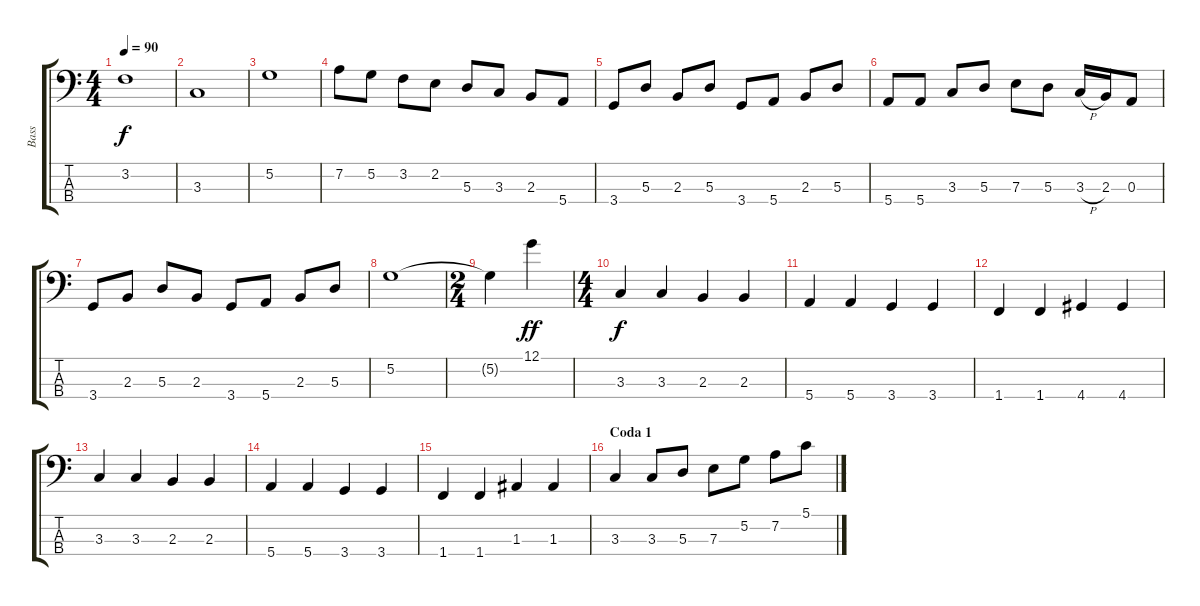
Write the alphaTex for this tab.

\track ("Bass" "Bass") {instrument electricbassfinger}
\staff {score tabs}
\tuning (G2 D2 A1 E1) {hide}
\ts (4 4)
\tempo 90
\clef f4
\ks c
3.2.1{dy f} |
3.3.1 |
5.2.1 |
7.2.8 5.2.8 3.2.8 2.2.8 5.3.8 3.3.8 2.3.8 5.4.8 |
3.4.8 5.3.8 2.3.8 5.3.8 3.4.8 5.4.8 2.3.8 5.3.8 |
5.4.8 5.4.8 3.3.8 5.3.8 7.3.8 5.3.8 3.3{h}.16 2.3.16 0.3.8 |
3.4.8 2.3.8 5.3.8 2.3.8 3.4.8 5.4.8 2.3.8 5.3.8 |
5.2.1 |
\ts (2 4)
5.2{t}.4 12.1.4{dy ff} |
\ts (4 4)
3.3.4{dy f} 3.3.4 2.3.4 2.3.4 |
5.4.4 5.4.4 3.4.4 3.4.4 |
1.4.4 1.4.4 4.4.4 4.4.4 |
3.3.4 3.3.4 2.3.4 2.3.4 |
5.4.4 5.4.4 3.4.4 3.4.4 |
1.4.4 1.4.4 1.3.4 1.3.4 |
\section ("" "Coda 1")
3.3.4 3.3.8 5.3.8 7.3.8 5.2.8 7.2.8 5.1.8
